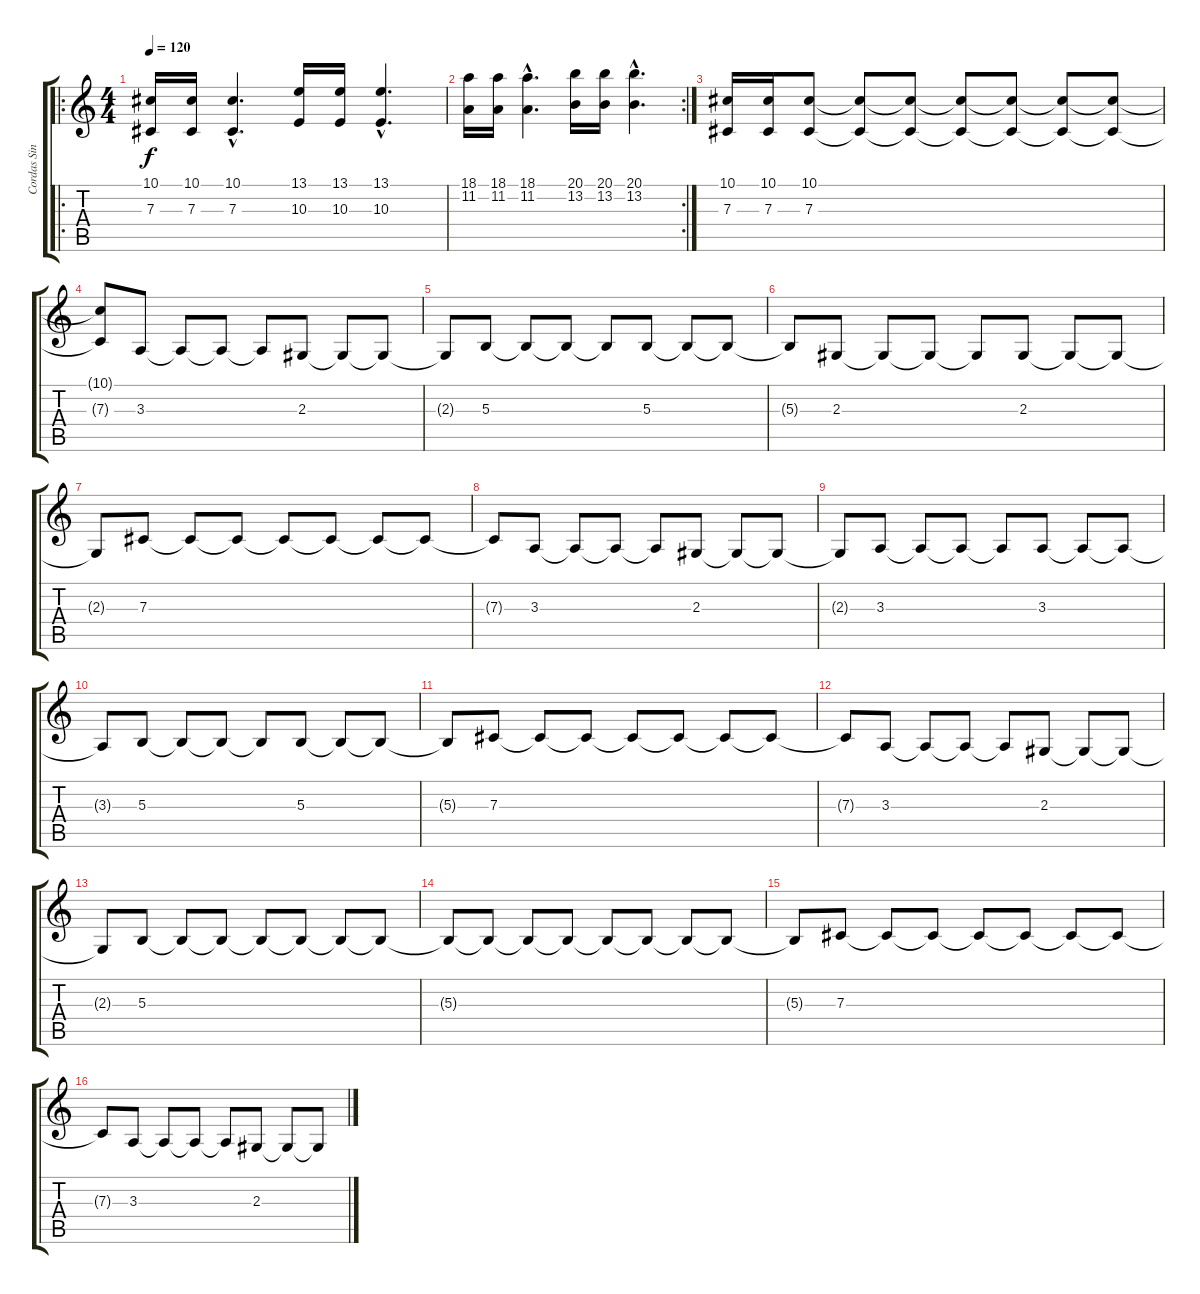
\track ("Cordas Sinfônicas 2" "Cordas Sin") {instrument synthstrings2}
\staff {score tabs}
\tuning (Eb4 Bb3 Gb3 Db3 Ab2 Db2) {hide}
\ro
\ts (4 4)
\tempo 120
\clef g2
\ks c
(10.1 7.3).16{dy f instrument synthstrings2} (10.1 7.3).16 (10.1{hac} 7.3{hac}).4{d} (13.1 10.3).16 (13.1 10.3).16 (13.1{hac} 10.3{hac}).4{d} |
\rc 2
(18.1 11.2).16 (18.1 11.2).16 (18.1{hac} 11.2{hac}).4{d} (20.1 13.2).16 (20.1 13.2).16 (20.1{hac} 13.2{hac}).4{d} |
(10.1 7.3).16 (10.1 7.3).16 (10.1 7.3).8 (10.1{t} 7.3{t}).8 (10.1{t} 7.3{t}).8 (10.1{t} 7.3{t}).8 (10.1{t} 7.3{t}).8 (10.1{t} 7.3{t}).8 (10.1{t} 7.3{t}).8 |
(10.1{t} 7.3{t}).8 3.3.8 3.3{t}.8 3.3{t}.8 3.3{t}.8 2.3.8 2.3{t}.8 2.3{t}.8 |
2.3{t}.8 5.3.8 5.3{t}.8 5.3{t}.8 5.3{t}.8 5.3.8 5.3{t}.8 5.3{t}.8 |
5.3{t}.8 2.3.8 2.3{t}.8 2.3{t}.8 2.3{t}.8 2.3.8 2.3{t}.8 2.3{t}.8 |
2.3{t}.8 7.3.8 7.3{t}.8 7.3{t}.8 7.3{t}.8 7.3{t}.8 7.3{t}.8 7.3{t}.8 |
7.3{t}.8 3.3.8 3.3{t}.8 3.3{t}.8 3.3{t}.8 2.3.8 2.3{t}.8 2.3{t}.8 |
2.3{t}.8 3.3.8 3.3{t}.8 3.3{t}.8 3.3{t}.8 3.3.8 3.3{t}.8 3.3{t}.8 |
3.3{t}.8 5.3.8 5.3{t}.8 5.3{t}.8 5.3{t}.8 5.3.8 5.3{t}.8 5.3{t}.8 |
5.3{t}.8 7.3.8 7.3{t}.8 7.3{t}.8 7.3{t}.8 7.3{t}.8 7.3{t}.8 7.3{t}.8 |
7.3{t}.8 3.3.8 3.3{t}.8 3.3{t}.8 3.3{t}.8 2.3.8 2.3{t}.8 2.3{t}.8 |
2.3{t}.8 5.3.8 5.3{t}.8 5.3{t}.8 5.3{t}.8 5.3{t}.8 5.3{t}.8 5.3{t}.8 |
5.3{t}.8 5.3{t}.8 5.3{t}.8 5.3{t}.8 5.3{t}.8 5.3{t}.8 5.3{t}.8 5.3{t}.8 |
5.3{t}.8 7.3.8 7.3{t}.8 7.3{t}.8 7.3{t}.8 7.3{t}.8 7.3{t}.8 7.3{t}.8 |
7.3{t}.8 3.3.8 3.3{t}.8 3.3{t}.8 3.3{t}.8 2.3.8 2.3{t}.8 2.3{t}.8
